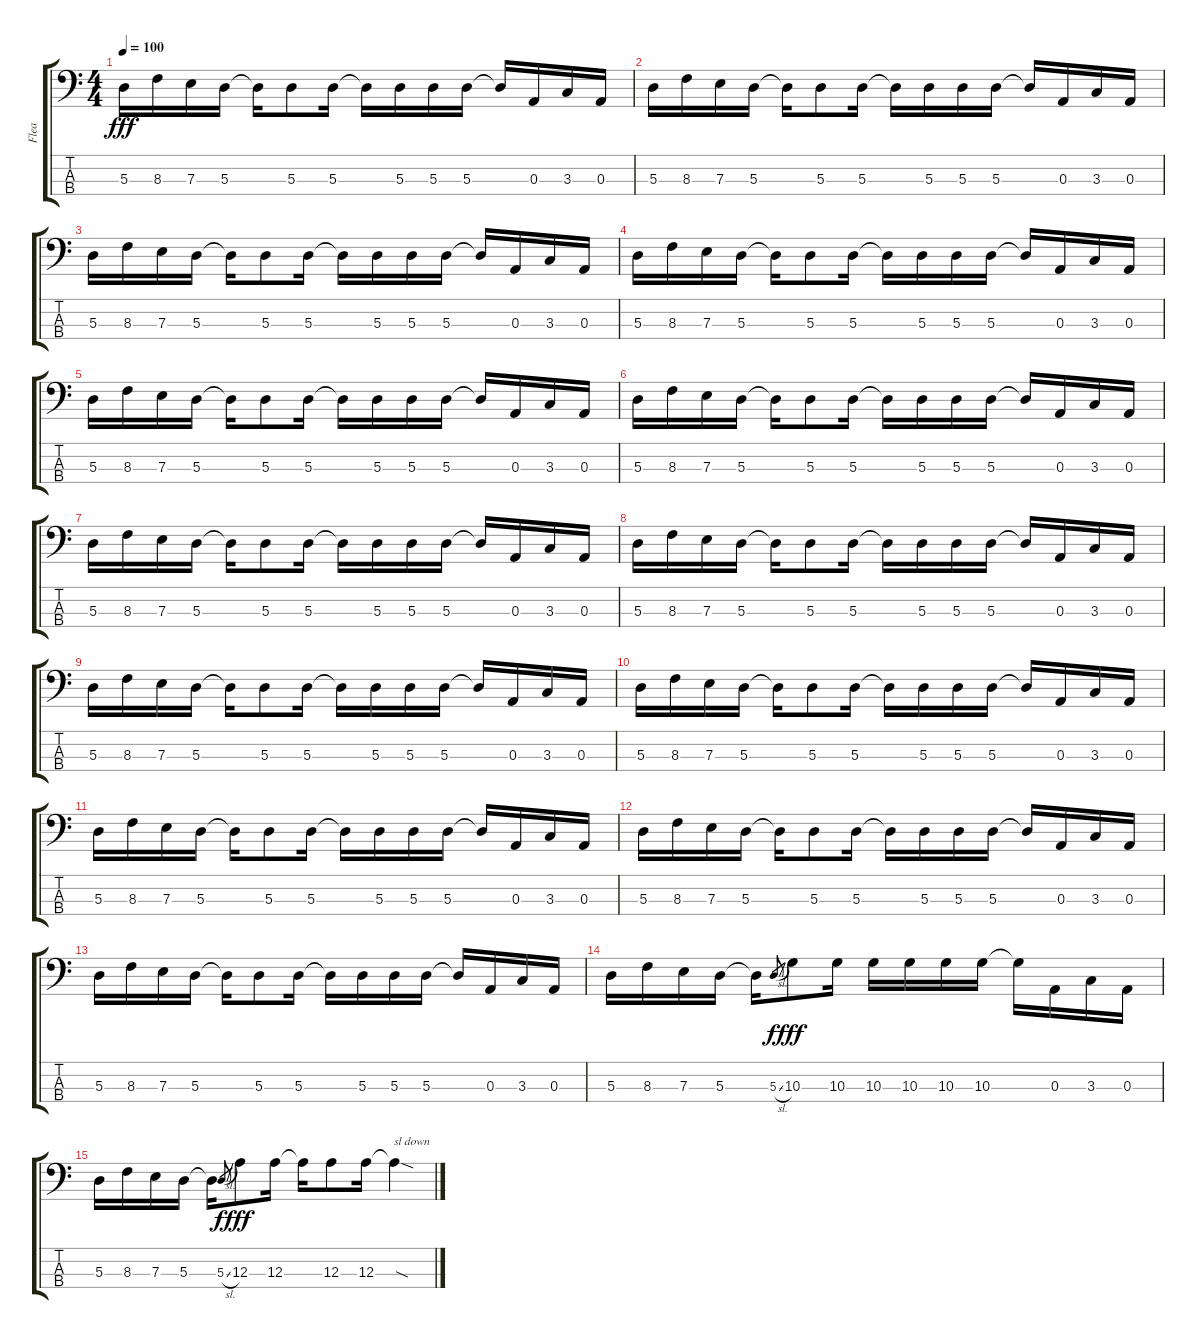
\track ("Flea" "Flea") {instrument electricbassfinger}
\staff {score tabs}
\tuning (G2 D2 A1 E1) {hide}
\ts (4 4)
\tempo 100
\clef f4
\ks c
5.3.16{dy fff} 8.3.16 7.3.16 5.3.16 5.3{t}.16 5.3.8 5.3.16 5.3{t}.16 5.3.16 5.3.16 5.3.16 5.3{t}.16 0.3.16 3.3.16 0.3.16 |
5.3.16 8.3.16 7.3.16 5.3.16 5.3{t}.16 5.3.8 5.3.16 5.3{t}.16 5.3.16 5.3.16 5.3.16 5.3{t}.16 0.3.16 3.3.16 0.3.16 |
5.3.16 8.3.16 7.3.16 5.3.16 5.3{t}.16 5.3.8 5.3.16 5.3{t}.16 5.3.16 5.3.16 5.3.16 5.3{t}.16 0.3.16 3.3.16 0.3.16 |
5.3.16 8.3.16 7.3.16 5.3.16 5.3{t}.16 5.3.8 5.3.16 5.3{t}.16 5.3.16 5.3.16 5.3.16 5.3{t}.16 0.3.16 3.3.16 0.3.16 |
5.3.16 8.3.16 7.3.16 5.3.16 5.3{t}.16 5.3.8 5.3.16 5.3{t}.16 5.3.16 5.3.16 5.3.16 5.3{t}.16 0.3.16 3.3.16 0.3.16 |
5.3.16 8.3.16 7.3.16 5.3.16 5.3{t}.16 5.3.8 5.3.16 5.3{t}.16 5.3.16 5.3.16 5.3.16 5.3{t}.16 0.3.16 3.3.16 0.3.16 |
5.3.16 8.3.16 7.3.16 5.3.16 5.3{t}.16 5.3.8 5.3.16 5.3{t}.16 5.3.16 5.3.16 5.3.16 5.3{t}.16 0.3.16 3.3.16 0.3.16 |
5.3.16 8.3.16 7.3.16 5.3.16 5.3{t}.16 5.3.8 5.3.16 5.3{t}.16 5.3.16 5.3.16 5.3.16 5.3{t}.16 0.3.16 3.3.16 0.3.16 |
5.3.16 8.3.16 7.3.16 5.3.16 5.3{t}.16 5.3.8 5.3.16 5.3{t}.16 5.3.16 5.3.16 5.3.16 5.3{t}.16 0.3.16 3.3.16 0.3.16 |
5.3.16 8.3.16 7.3.16 5.3.16 5.3{t}.16 5.3.8 5.3.16 5.3{t}.16 5.3.16 5.3.16 5.3.16 5.3{t}.16 0.3.16 3.3.16 0.3.16 |
5.3.16 8.3.16 7.3.16 5.3.16 5.3{t}.16 5.3.8 5.3.16 5.3{t}.16 5.3.16 5.3.16 5.3.16 5.3{t}.16 0.3.16 3.3.16 0.3.16 |
5.3.16 8.3.16 7.3.16 5.3.16 5.3{t}.16 5.3.8 5.3.16 5.3{t}.16 5.3.16 5.3.16 5.3.16 5.3{t}.16 0.3.16 3.3.16 0.3.16 |
5.3.16 8.3.16 7.3.16 5.3.16 5.3{t}.16 5.3.8 5.3.16 5.3{t}.16 5.3.16 5.3.16 5.3.16 5.3{t}.16 0.3.16 3.3.16 0.3.16 |
5.3.16 8.3.16 7.3.16 5.3.16 5.3{t}.16 5.3{sl}.8{gr dy f} 10.3.8{dy fff} 10.3.16 10.3.16 10.3.16 10.3.16 10.3.16 10.3{t}.16 0.3.16 3.3.16 0.3.16 |
5.3.16 8.3.16 7.3.16 5.3.16 5.3{t}.16 5.3{sl}.8{gr dy f} 12.3.8{dy fff} 12.3.16 12.3{t}.16 12.3.8 12.3.16 12.3{sod t}.4{txt "sl down"}
